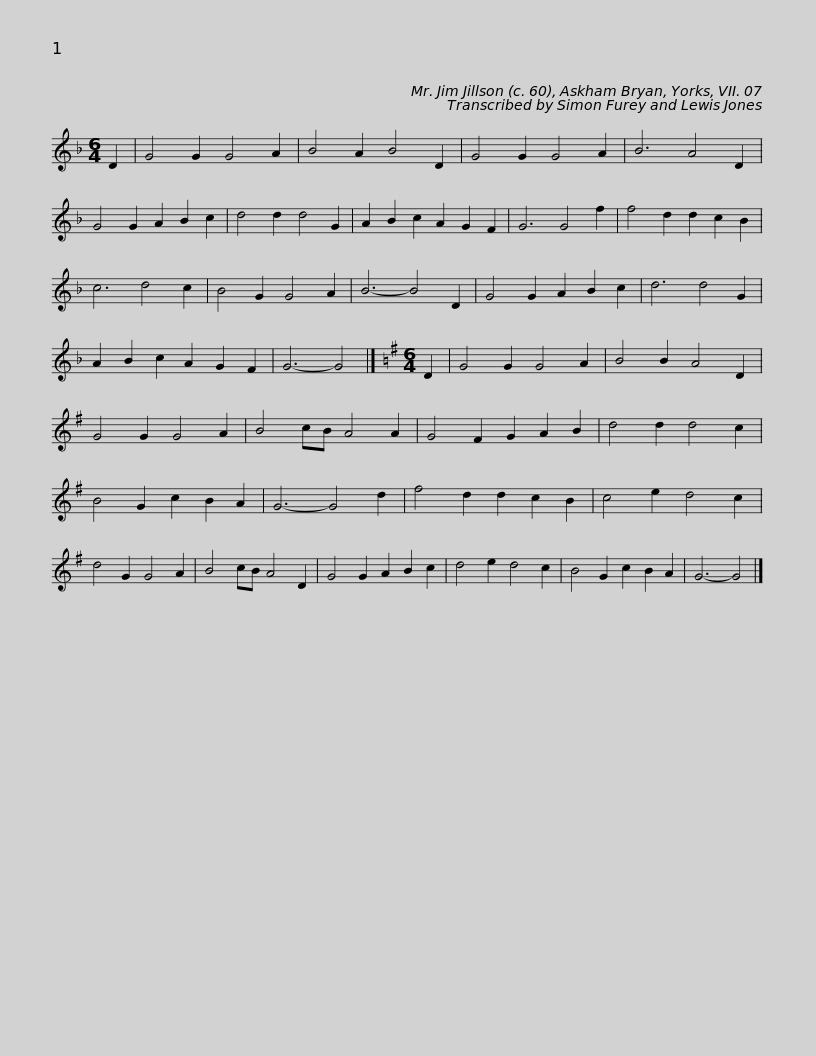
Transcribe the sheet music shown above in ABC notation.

X:1
L:1/8
M:6/4
I:linebreak $
K:F
V:1 treble
V:1
 D2 | G4 G2 G4 A2 | B4 A2 B4 D2 | G4 G2 G4 A2 | B6 A4 D2 | %5
 G4 G2 A2 B2 c2 | d4 d2 d4 G2 | A2 B2 c2 A2 G2 F2 | G6 G4 f2 |$ f4 d2 d2 c2 B2 | %10
 c6 d4 c2 | B4 G2 G4 A2 | B6- B4 D2 | G4 G2 A2 B2 c2 | d6 d4 G2 | %15
 A2 B2 c2 A2 G2 F2 | G6- G4 |][K:G][M:6/4] D2 |$ G4 G2 G4 A2 | B4 B2 A4 D2 | %20
 G4 G2 G4 A2 | B4 cB A4 A2 | G4 F2 G2 A2 B2 |$ d4 d2 d4 c2 | B4 G2 c2 B2 A2 | %25
 G6- G4 d2 | f4 d2 d2 c2 B2 | c4 e2 d4 c2 | d4 G2 G4 A2 |$ B4 cB A4 D2 | %30
 G4 G2 A2 B2 c2 | d4 e2 d4 c2 | B4 G2 c2 B2 A2 | G6- G4 |] %34
